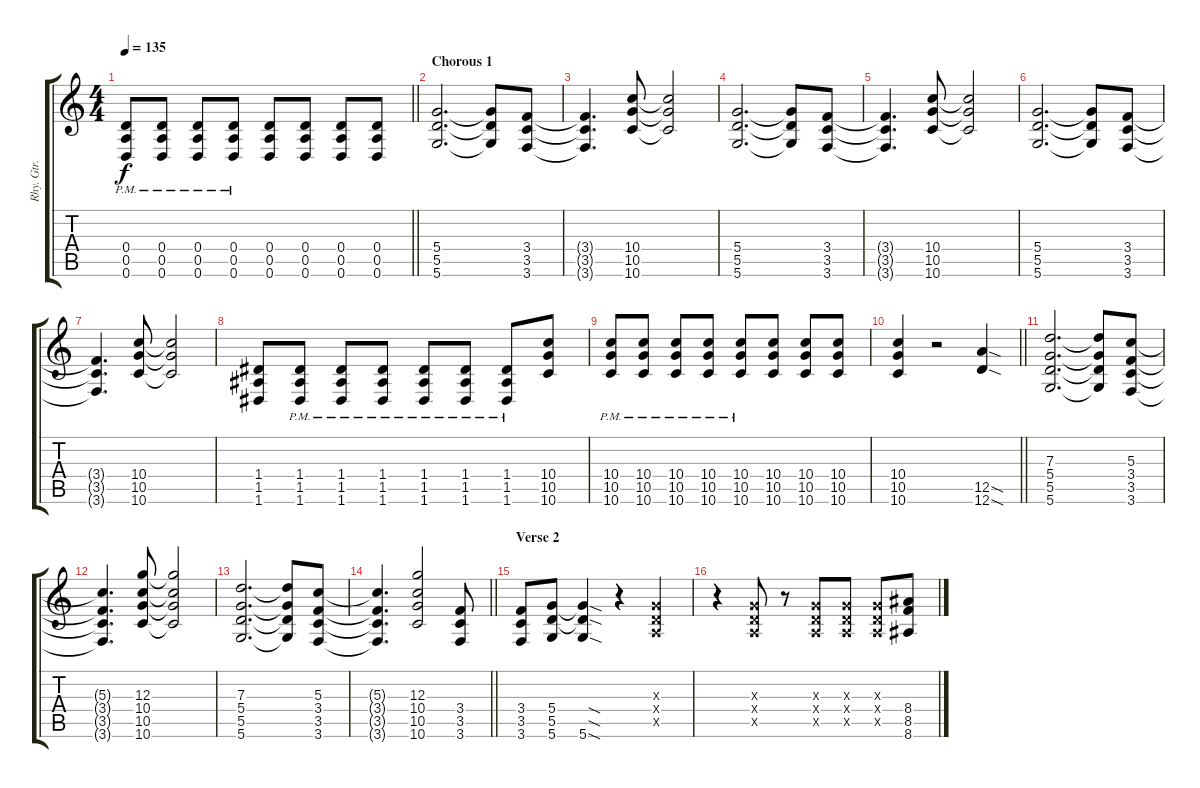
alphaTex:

\track ("Rhy. Gtr. 1" "Rhy. Gtr. ") {instrument distortionguitar}
\staff {score tabs}
\tuning (E4 B3 G3 D3 A2 D2) {hide}
\ts (4 4)
\tempo 135
\clef g2
\barLineRight lightlight
\ks c
(0.4{pm} 0.5{pm} 0.6{pm}).8{dy f} (0.4{pm} 0.5{pm} 0.6{pm}).8 (0.4{pm} 0.5{pm} 0.6{pm}).8 (0.4{pm} 0.5{pm} 0.6{pm}).8 (0.4 0.5 0.6).8 (0.4 0.5 0.6).8 (0.4 0.5 0.6).8 (0.4 0.5 0.6).8 |
\section ("" "Chorous 1")
(5.4 5.5 5.6).2{d} (5.4{t} 5.5{t} 5.6{t}).8 (3.4 3.5 3.6).8 |
(3.4{t} 3.5{t} 3.6{t}).4{d} (10.4 10.5 10.6).8 (10.4{t} 10.5{t} 10.6{t}).2 |
(5.4 5.5 5.6).2{d} (5.4{t} 5.5{t} 5.6{t}).8 (3.4 3.5 3.6).8 |
(3.4{t} 3.5{t} 3.6{t}).4{d} (10.4 10.5 10.6).8 (10.4{t} 10.5{t} 10.6{t}).2 |
(5.4 5.5 5.6).2{d} (5.4{t} 5.5{t} 5.6{t}).8 (3.4 3.5 3.6).8 |
(3.4{t} 3.5{t} 3.6{t}).4{d} (10.4 10.5 10.6).8 (10.4{t} 10.5{t} 10.6{t}).2 |
(1.4 1.5 1.6).8 (1.4{pm} 1.5{pm} 1.6{pm}).8 (1.4{pm} 1.5{pm} 1.6{pm}).8 (1.4{pm} 1.5{pm} 1.6{pm}).8 (1.4{pm} 1.5{pm} 1.6{pm}).8 (1.4{pm} 1.5{pm} 1.6{pm}).8 (1.4{pm} 1.5{pm} 1.6{pm}).8 (10.4 10.5 10.6).8 |
(10.4{pm} 10.5{pm} 10.6{pm}).8 (10.4{pm} 10.5{pm} 10.6{pm}).8 (10.4{pm} 10.5{pm} 10.6{pm}).8 (10.4{pm} 10.5{pm} 10.6{pm}).8 (10.4{pm} 10.5{pm} 10.6{pm}).8 (10.4 10.5 10.6).8 (10.4 10.5 10.6).8 (10.4 10.5 10.6).8 |
\barLineRight lightlight
(10.4 10.5 10.6).4 r.2 (12.5{sod} 12.6{sod}).4 |
\section ("" "")
(7.3 5.4 5.5 5.6).2{d} (7.3{t} 5.4{t} 5.5{t} 5.6{t}).8 (5.3 3.4 3.5 3.6).8 |
(5.3{t} 3.4{t} 3.5{t} 3.6{t}).4{d} (12.3 10.4 10.5 10.6).8 (12.3{t} 10.4{t} 10.5{t} 10.6{t}).2 |
(7.3 5.4 5.5 5.6).2{d} (7.3{t} 5.4{t} 5.5{t} 5.6{t}).8 (5.3 3.4 3.5 3.6).8 |
\barLineRight lightlight
(5.3{t} 3.4{t} 3.5{t} 3.6{t}).4{d} (12.3 10.4 10.5 10.6).2 (3.4 3.5 3.6).8 |
\section ("" "Verse 2")
(3.4 3.5 3.6).8 (5.4 5.5 5.6).8 (5.4{sod t} 5.5{sod t} 5.6{sod}).4 r.4 (0.3{x} 0.4{x} 0.5{x}).4 |
r.4 (0.3{x} 0.4{x} 0.5{x}).8 r.8 (0.3{x} 0.4{x} 0.5{x}).8 (0.3{x} 0.4{x} 0.5{x}).8 (0.3{x} 0.4{x} 0.5{x}).8 (8.4 8.5 8.6).8
